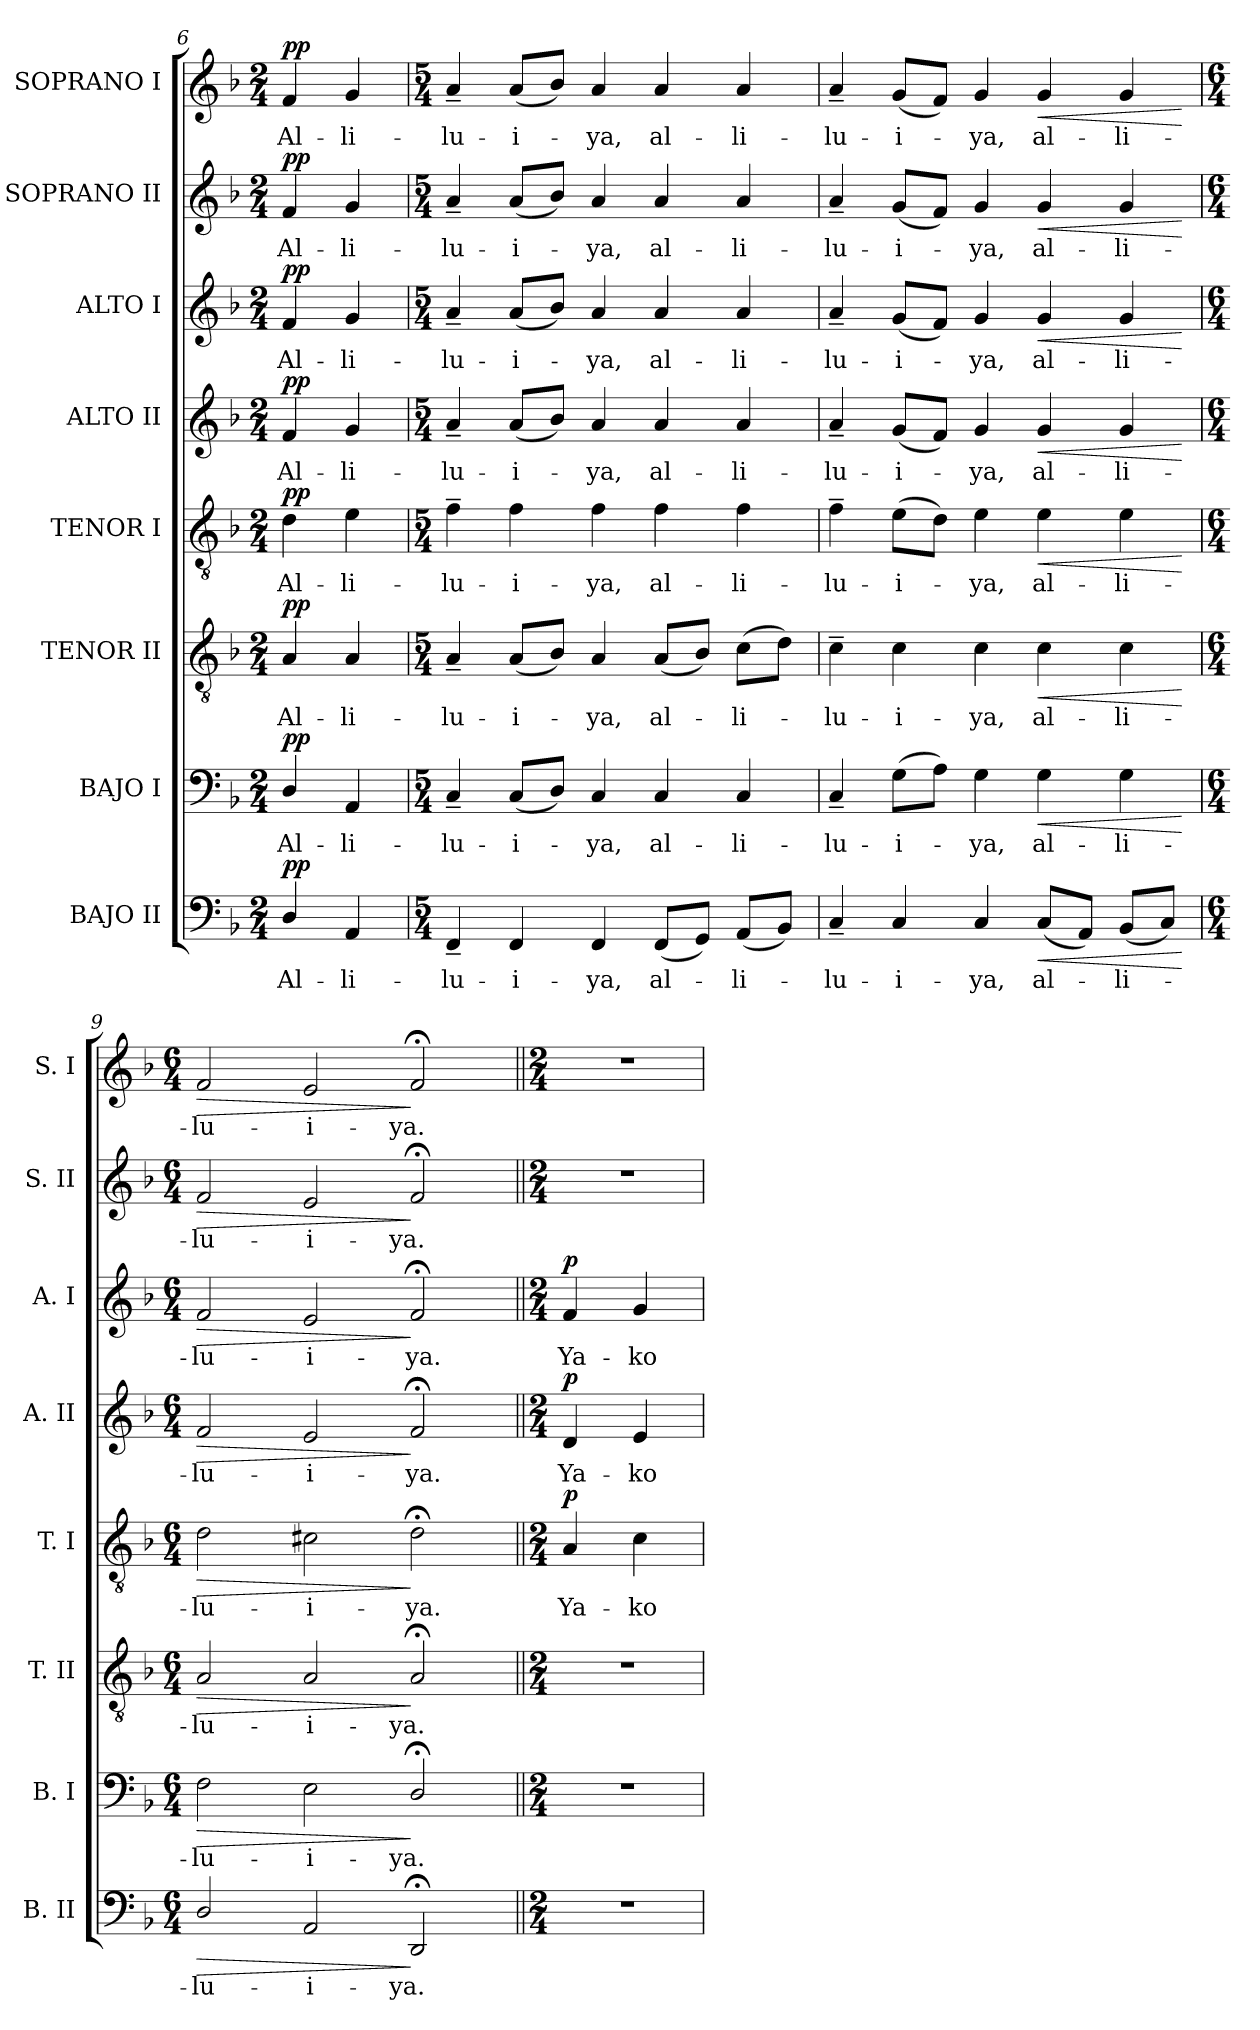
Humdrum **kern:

**kern	**text	**dynam	**kern	**text	**dynam	**kern	**text	**dynam	**kern	**text	**dynam	**kern	**text	**dynam	**kern	**text	**dynam	**kern	**text	**dynam	**kern	**text	**dynam
*part8	*part8	*part8	*part7	*part7	*part7	*part6	*part6	*part6	*part5	*part5	*part5	*part4	*part4	*part4	*part3	*part3	*part3	*part2	*part2	*part2	*part1	*part1	*part1
*staff8	*staff8	*staff8	*staff7	*staff7	*staff7	*staff6	*staff6	*staff6	*staff5	*staff5	*staff5	*staff4	*staff4	*staff4	*staff3	*staff3	*staff3	*staff2	*staff2	*staff2	*staff1	*staff1	*staff1
*I"BAJO II	*	*	*I"BAJO I	*	*	*I"TENOR II	*	*	*I"TENOR I	*	*	*I"ALTO II	*	*	*I"ALTO I	*	*	*I"SOPRANO II	*	*	*I"SOPRANO I	*	*
*I'B. II	*	*	*I'B. I	*	*	*I'T. II	*	*	*I'T. I	*	*	*I'A. II	*	*	*I'A. I	*	*	*I'S. II	*	*	*I'S. I	*	*
!!LO:LB:g=z
*clefF4	*	*	*clefF4	*	*	*clefGv2	*	*	*clefGv2	*	*	*clefG2	*	*	*clefG2	*	*	*clefG2	*	*	*clefG2	*	*
*	*	*	*	*	*	*ITrd7c12	*	*	*ITrd7c12	*	*	*	*	*	*	*	*	*	*	*	*	*	*
*k[b-]	*	*	*k[b-]	*	*	*k[b-]	*	*	*k[b-]	*	*	*k[b-]	*	*	*k[b-]	*	*	*k[b-]	*	*	*k[b-]	*	*
*F:	*	*	*F:	*	*	*F:	*	*	*F:	*	*	*F:	*	*	*F:	*	*	*F:	*	*	*F:	*	*
*M2/4	*	*	*M2/4	*	*	*M2/4	*	*	*M2/4	*	*	*M2/4	*	*	*M2/4	*	*	*M2/4	*	*	*M2/4	*	*
=6	=6	=6	=6	=6	=6	=6	=6	=6	=6	=6	=6	=6	=6	=6	=6	=6	=6	=6	=6	=6	=6	=6	=6
!	!LO:LY:b	!LO:DY:a	!	!LO:LY:b	!LO:DY:a	!	!LO:LY:b	!LO:DY:a	!	!LO:LY:b	!LO:DY:a	!	!LO:LY:b	!LO:DY:a	!	!LO:LY:b	!LO:DY:a	!	!LO:LY:b	!LO:DY:a	!	!LO:LY:b	!LO:DY:a
4D/	Al-	pp	4D/	Al-	pp	4AA/	Al-	pp	4D\	Al-	pp	4f/	Al-	pp	4f/	Al-	pp	4f/	Al-	pp	4f/	Al-	pp
!	!LO:LY:b	!	!	!LO:LY:b	!	!	!LO:LY:b	!	!	!LO:LY:b	!	!	!LO:LY:b	!	!	!LO:LY:b	!	!	!LO:LY:b	!	!	!LO:LY:b	!
4AA/	-li-	.	4AA/	-li-	.	4AA/	-li-	.	4E\	-li-	.	4g/	-li-	.	4g/	-li-	.	4g/	-li-	.	4g/	-li-	.
=7	=7	=7	=7	=7	=7	=7	=7	=7	=7	=7	=7	=7	=7	=7	=7	=7	=7	=7	=7	=7	=7	=7	=7
*M5/4	*	*	*M5/4	*	*	*M5/4	*	*	*M5/4	*	*	*M5/4	*	*	*M5/4	*	*	*M5/4	*	*	*M5/4	*	*
!	!LO:LY:b	!	!	!LO:LY:b	!	!	!LO:LY:b	!	!	!LO:LY:b	!	!	!LO:LY:b	!	!	!LO:LY:b	!	!	!LO:LY:b	!	!	!LO:LY:b	!
4FF~</	-lu-	.	4C~</	-lu-	.	4AA~</	-lu-	.	4F~>\	-lu-	.	4a~</	-lu-	.	4a~</	-lu-	.	4a~</	-lu-	.	4a~</	-lu-	.
!	!LO:LY:b	!	!	!LO:LY:b	!	!	!LO:LY:b	!	!	!LO:LY:b	!	!	!LO:LY:b	!	!	!LO:LY:b	!	!	!LO:LY:b	!	!	!LO:LY:b	!
4FF/	-i-	.	(<8C/L	-i-	.	(<8AA/L	-i-	.	4F\	-i-	.	(<8a/L	-i-	.	(<8a/L	-i-	.	(<8a/L	-i-	.	(<8a/L	-i-	.
.	.	.	8D/J)	.	.	8BB-/J)	.	.	.	.	.	8b-/J)	.	.	8b-/J)	.	.	8b-/J)	.	.	8b-/J)	.	.
!	!LO:LY:b	!	!	!LO:LY:b	!	!	!LO:LY:b	!	!	!LO:LY:b	!	!	!LO:LY:b	!	!	!LO:LY:b	!	!	!LO:LY:b	!	!	!LO:LY:b	!
4FF/	-ya,	.	4C/	-ya,	.	4AA/	-ya,	.	4F\	-ya,	.	4a/	-ya,	.	4a/	-ya,	.	4a/	-ya,	.	4a/	-ya,	.
!	!LO:LY:b	!	!	!LO:LY:b	!	!	!LO:LY:b	!	!	!LO:LY:b	!	!	!LO:LY:b	!	!	!LO:LY:b	!	!	!LO:LY:b	!	!	!LO:LY:b	!
(<8FF/L	al-	.	4C/	al-	.	(<8AA/L	al-	.	4F\	al-	.	4a/	al-	.	4a/	al-	.	4a/	al-	.	4a/	al-	.
8GG/J)	.	.	.	.	.	8BB-/J)	.	.	.	.	.	.	.	.	.	.	.	.	.	.	.	.	.
!	!LO:LY:b	!	!	!LO:LY:b	!	!	!LO:LY:b	!	!	!LO:LY:b	!	!	!LO:LY:b	!	!	!LO:LY:b	!	!	!LO:LY:b	!	!	!LO:LY:b	!
(<8AA/L	-li-	.	4C/	-li-	.	(>8C\L	-li-	.	4F\	-li-	.	4a/	-li-	.	4a/	-li-	.	4a/	-li-	.	4a/	-li-	.
8BB-/J)	.	.	.	.	.	8D\J)	.	.	.	.	.	.	.	.	.	.	.	.	.	.	.	.	.
=8	=8	=8	=8	=8	=8	=8	=8	=8	=8	=8	=8	=8	=8	=8	=8	=8	=8	=8	=8	=8	=8	=8	=8
!	!LO:LY:b	!	!	!LO:LY:b	!	!	!LO:LY:b	!	!	!LO:LY:b	!	!	!LO:LY:b	!	!	!LO:LY:b	!	!	!LO:LY:b	!	!	!LO:LY:b	!
4C~</	-lu-	.	4C~</	-lu-	.	4C~>\	-lu-	.	4F~>\	-lu-	.	4a~</	-lu-	.	4a~</	-lu-	.	4a~</	-lu-	.	4a~</	-lu-	.
!	!LO:LY:b	!	!	!LO:LY:b	!	!	!LO:LY:b	!	!	!LO:LY:b	!	!	!LO:LY:b	!	!	!LO:LY:b	!	!	!LO:LY:b	!	!	!LO:LY:b	!
4C/	-i-	.	(>8G\L	-i-	.	4C\	-i-	.	(>8E\L	-i-	.	(<8g/L	-i-	.	(<8g/L	-i-	.	(<8g/L	-i-	.	(<8g/L	-i-	.
.	.	.	8A\J)	.	.	.	.	.	8D\J)	.	.	8f/J)	.	.	8f/J)	.	.	8f/J)	.	.	8f/J)	.	.
!	!LO:LY:b	!	!	!LO:LY:b	!	!	!LO:LY:b	!	!	!LO:LY:b	!	!	!LO:LY:b	!	!	!LO:LY:b	!	!	!LO:LY:b	!	!	!LO:LY:b	!
4C/	-ya,	.	4G\	-ya,	.	4C\	-ya,	.	4E\	-ya,	.	4g/	-ya,	.	4g/	-ya,	.	4g/	-ya,	.	4g/	-ya,	.
!	!LO:LY:b	!LO:HP:b	!	!LO:LY:b	!LO:HP:b	!	!LO:LY:b	!LO:HP:b	!	!LO:LY:b	!LO:HP:b	!	!LO:LY:b	!LO:HP:b	!	!LO:LY:b	!LO:HP:b	!	!LO:LY:b	!LO:HP:b	!	!LO:LY:b	!LO:HP:b
(<8C/L	al-	<	4G\	al-	<	4C\	al-	<	4E\	al-	<	4g/	al-	<	4g/	al-	<	4g/	al-	<	4g/	al-	<
8AA/J)	.	.	.	.	.	.	.	.	.	.	.	.	.	.	.	.	.	.	.	.	.	.	.
!	!LO:LY:b	!	!	!LO:LY:b	!	!	!LO:LY:b	!	!	!LO:LY:b	!	!	!LO:LY:b	!	!	!LO:LY:b	!	!	!LO:LY:b	!	!	!LO:LY:b	!
(<8BB-/L	-li-	.	4G\	-li-	.	4C\	-li-	.	4E\	-li-	.	4g/	-li-	.	4g/	-li-	.	4g/	-li-	.	4g/	-li-	.
8C/J)	.	.	.	.	.	.	.	.	.	.	.	.	.	.	.	.	.	.	.	.	.	.	.
.	.	[	.	.	[	.	.	[	.	.	[	.	.	[	.	.	[	.	.	[	.	.	[
=9	=9	=9	=9	=9	=9	=9	=9	=9	=9	=9	=9	=9	=9	=9	=9	=9	=9	=9	=9	=9	=9	=9	=9
*M6/4	*	*	*M6/4	*	*	*M6/4	*	*	*M6/4	*	*	*M6/4	*	*	*M6/4	*	*	*M6/4	*	*	*M6/4	*	*
!	!LO:LY:b	!LO:HP:b	!	!LO:LY:b	!LO:HP:b	!	!LO:LY:b	!LO:HP:b	!	!LO:LY:b	!LO:HP:b	!	!LO:LY:b	!LO:HP:b	!	!LO:LY:b	!LO:HP:b	!	!LO:LY:b	!LO:HP:b	!	!LO:LY:b	!LO:HP:b
2D/	-lu-	>	2F\	-lu-	>	2AA/	-lu-	>	2D\	-lu-	>	2f/	-lu-	>	2f/	-lu-	>	2f/	-lu-	>	2f/	-lu-	>
!	!LO:LY:b	!	!	!LO:LY:b	!	!	!LO:LY:b	!	!	!LO:LY:b	!	!	!LO:LY:b	!	!	!LO:LY:b	!	!	!LO:LY:b	!	!	!LO:LY:b	!
2AA/	-i-	.	2E\	-i-	.	2AA/	-i-	.	2C#X\	-i-	.	2e/	-i-	.	2e/	-i-	.	2e/	-i-	.	2e/	-i-	.
!	!LO:LY:b	!	!	!LO:LY:b	!	!	!LO:LY:b	!	!	!LO:LY:b	!	!	!LO:LY:b	!	!	!LO:LY:b	!	!	!LO:LY:b	!	!	!LO:LY:b	!
2DD;</	-ya.	]	2D;</	-ya.	]	2AA;</	-ya.	]	2D;<\	-ya.	]	2f;</	-ya.	]	2f;</	-ya.	]	2f;</	-ya.	]	2f;</	-ya.	]
!!LO:PB:g=z
=10||	=10||	=10||	=10||	=10||	=10||	=10||	=10||	=10||	=10||	=10||	=10||	=10||	=10||	=10||	=10||	=10||	=10||	=10||	=10||	=10||	=10||	=10||	=10||
*M2/4	*	*	*M2/4	*	*	*M2/4	*	*	*M2/4	*	*	*M2/4	*	*	*M2/4	*	*	*M2/4	*	*	*M2/4	*	*
!LO:N:vis=1	!	!	!LO:N:vis=1	!	!	!LO:N:vis=1	!	!	!	!LO:LY:b	!LO:DY:a	!	!LO:LY:b	!LO:DY:a	!	!LO:LY:b	!LO:DY:a	!LO:N:vis=1	!	!	!LO:N:vis=1	!	!
2r	.	.	2r	.	.	2r	.	.	4AA/	Ya-	p	4d/	Ya-	p	4f/	Ya-	p	2r	.	.	2r	.	.
!	!	!	!	!	!	!	!	!	!	!LO:LY:b	!	!	!LO:LY:b	!	!	!LO:LY:b	!	!	!	!	!	!	!
.	.	.	.	.	.	.	.	.	4C\	-ko	.	4e/	-ko	.	4g/	-ko	.	.	.	.	.	.	.
=	=	=	=	=	=	=	=	=	=	=	=	=	=	=	=	=	=	=	=	=	=	=	=
*-	*-	*-	*-	*-	*-	*-	*-	*-	*-	*-	*-	*-	*-	*-	*-	*-	*-	*-	*-	*-	*-	*-	*-
